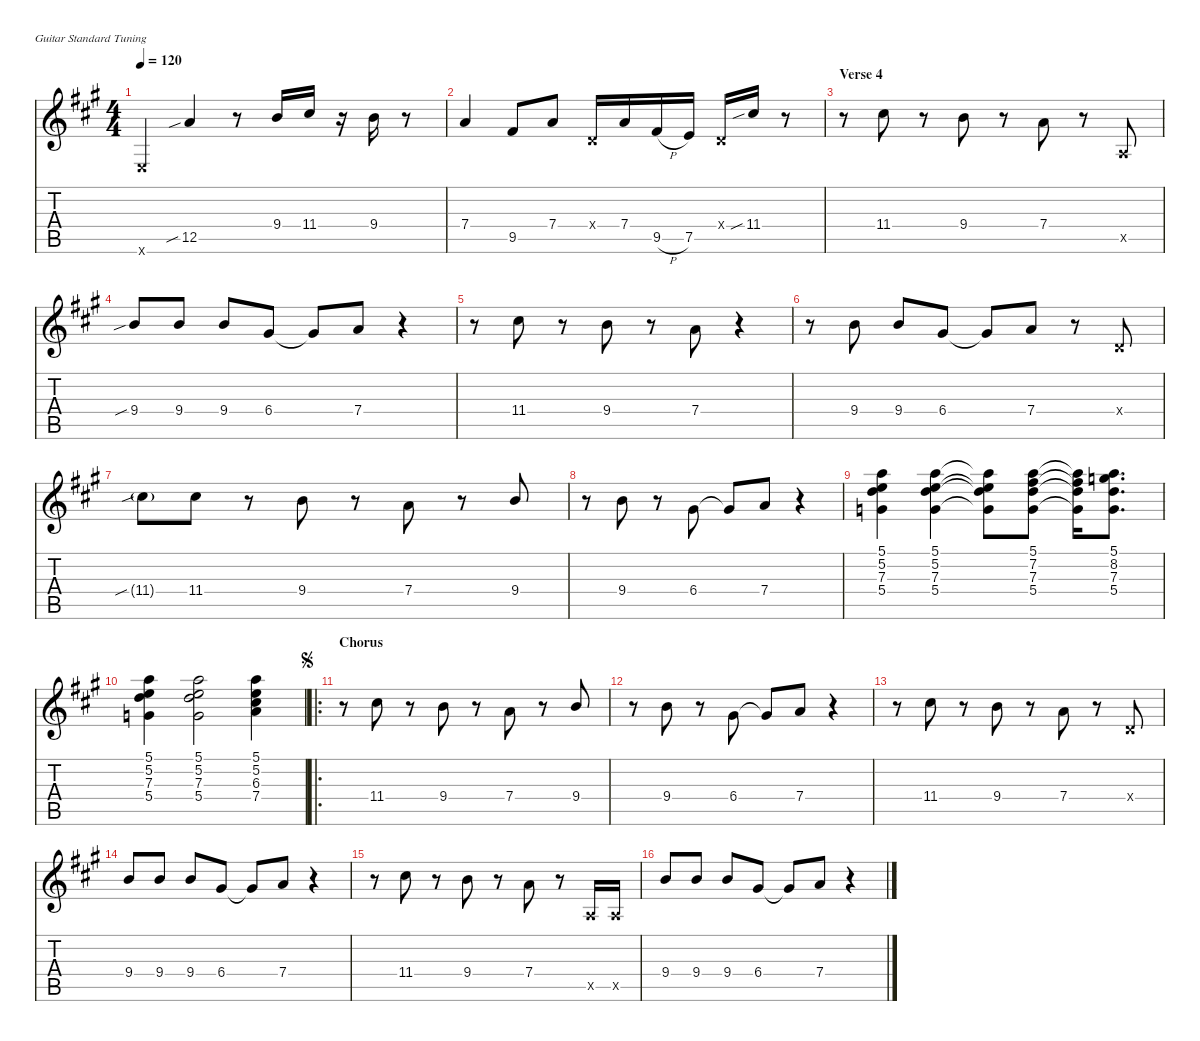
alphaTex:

\defaultSystemsLayout 4
\hideDynamics
\bracketExtendMode nobrackets
\singleTrackTrackNamePolicy hidden
\multiTrackTrackNamePolicy hidden
\otherSystemsTrackNameOrientation horizontal
\track ("Lead Guitar 1" "N-Gt") {multiBarRest instrument electricguitarclean}
\staff {score tabs}
\tuning (E4 B3 G3 D3 A2 E2)
\ts (4 4)
\tempo 120
\clef g2
\ks a
0.6{x acc forcenatural}.4{dy f beam Up} 12.5{sib acc forcenatural}.4{beam Up} r.8{beam Up} 9.4{acc forcenatural}.16{beam Down} 11.4{acc #}.16{beam Down} r.16{beam Down} 9.4{acc forcenatural}.16{beam Down} r.8{beam Down} |
7.4{acc forcenatural}.4{beam Up} 9.5{acc #}.8{beam Up} 7.4{acc forcenatural}.8{beam Up} 0.4{x acc forcenatural}.16{beam Up} 7.4{acc forcenatural}.16{beam Up} 9.5{h acc #}.16{beam Up} 7.5{acc forcenatural}.16{beam Up} 0.4{x acc forcenatural}.16{beam Up} 11.4{sib acc #}.16{beam Up} r.8{beam Up} |
\section ("" "Verse 4")
r.8{beam Down} 11.4{acc #}.8{beam Down} r.8{beam Down} 9.4{acc forcenatural}.8{beam Down} r.8{beam Down} 7.4{acc forcenatural}.8{beam Up} r.8{beam Up} 0.5{x acc forcenatural}.8{beam Up} |
9.4{sib acc forcenatural}.8{beam Up} 9.4{acc forcenatural}.8{beam Up} 9.4{acc forcenatural}.8{beam Up} 6.4{acc #}.8{beam Up} 6.4{t acc #}.8{beam Up} 7.4{acc forcenatural}.8{beam Up} r.4{beam Up} |
r.8{beam Down} 11.4{acc #}.8{beam Down} r.8{beam Down} 9.4{acc forcenatural}.8{beam Down} r.8{beam Down} 7.4{acc forcenatural}.8{beam Up} r.4{beam Up} |
r.8{beam Down} 9.4{acc forcenatural}.8{beam Down} 9.4{acc forcenatural}.8{beam Up} 6.4{acc #}.8{beam Up} 6.4{t acc #}.8{beam Up} 7.4{acc forcenatural}.8{beam Up} r.8{beam Up} 0.4{x acc forcenatural}.8{beam Up} |
11.4{sib g acc #}.8{beam Down} 11.4{acc #}.8{beam Down} r.8{beam Down} 9.4{acc forcenatural}.8{beam Down} r.8{beam Down} 7.4{acc forcenatural}.8{beam Up} r.8{beam Up} 9.4{acc forcenatural}.8{beam Up} |
r.8{beam Down} 9.4{acc forcenatural}.8{beam Down} r.8{beam Down} 6.4{acc #}.8{beam Up} 6.4{t acc #}.8{beam Up} 7.4{acc forcenatural}.8{beam Up} r.4{beam Up} |
(5.1{acc forcenatural} 5.2{acc forcenatural} 7.3{acc forcenatural} 5.4{acc forcenatural}).4{beam Down} (5.1{acc forcenatural} 5.2{acc forcenatural} 7.3{acc forcenatural} 5.4{acc forcenatural}).4{beam Down} (5.1{t acc forcenatural} 5.2{t acc forcenatural} 7.3{t acc forcenatural} 5.4{t acc forcenatural}).8{beam Down} (5.1{acc forcenatural} 7.2{acc #} 7.3{acc forcenatural} 5.4{acc forcenatural}).8{beam Down} (5.1{t acc forcenatural} 7.2{t acc #} 7.3{t acc forcenatural} 5.4{t acc forcenatural}).16{beam Down} (5.1{acc forcenatural} 8.2{acc forcenatural} 7.3{acc forcenatural} 5.4{acc forcenatural}).8{d beam Down} |
(5.1{acc forcenatural} 5.2{acc forcenatural} 7.3{acc forcenatural} 5.4{acc forcenatural}).4{beam Down} (5.1{acc forcenatural} 5.2{acc forcenatural} 7.3{acc forcenatural} 5.4{acc forcenatural}).2{beam Down} (5.1{acc forcenatural} 5.2{acc forcenatural} 6.3{acc #} 7.4{acc forcenatural}).4{beam Down} |
\ro
\section ("" "Chorus")
\jump segno
r.8{beam Down} 11.4{acc #}.8{beam Down} r.8{beam Down} 9.4{acc forcenatural}.8{beam Down} r.8{beam Down} 7.4{acc forcenatural}.8{beam Up} r.8{beam Up} 9.4{acc forcenatural}.8{beam Up} |
r.8{beam Down} 9.4{acc forcenatural}.8{beam Down} r.8{beam Down} 6.4{acc #}.8{beam Up} 6.4{t acc #}.8{beam Up} 7.4{acc forcenatural}.8{beam Up} r.4{beam Up} |
r.8{beam Down} 11.4{acc #}.8{beam Down} r.8{beam Down} 9.4{acc forcenatural}.8{beam Down} r.8{beam Down} 7.4{acc forcenatural}.8{beam Up} r.8{beam Up} 0.4{x acc forcenatural}.8{beam Up} |
9.4{acc forcenatural}.8{beam Up} 9.4{acc forcenatural}.8{beam Up} 9.4{acc forcenatural}.8{beam Up} 6.4{acc #}.8{beam Up} 6.4{t acc #}.8{beam Up} 7.4{acc forcenatural}.8{beam Up} r.4{beam Up} |
r.8{beam Down} 11.4{acc #}.8{beam Down} r.8{beam Down} 9.4{acc forcenatural}.8{beam Down} r.8{beam Down} 7.4{acc forcenatural}.8{beam Up} r.8{beam Up} 0.5{x acc forcenatural}.16{beam Up} 0.5{x acc forcenatural}.16{beam Up} |
9.4{acc forcenatural}.8{beam Up} 9.4{acc forcenatural}.8{beam Up} 9.4{acc forcenatural}.8{beam Up} 6.4{acc #}.8{beam Up} 6.4{t acc #}.8{beam Up} 7.4{acc forcenatural}.8{beam Up} r.4{beam Up}
